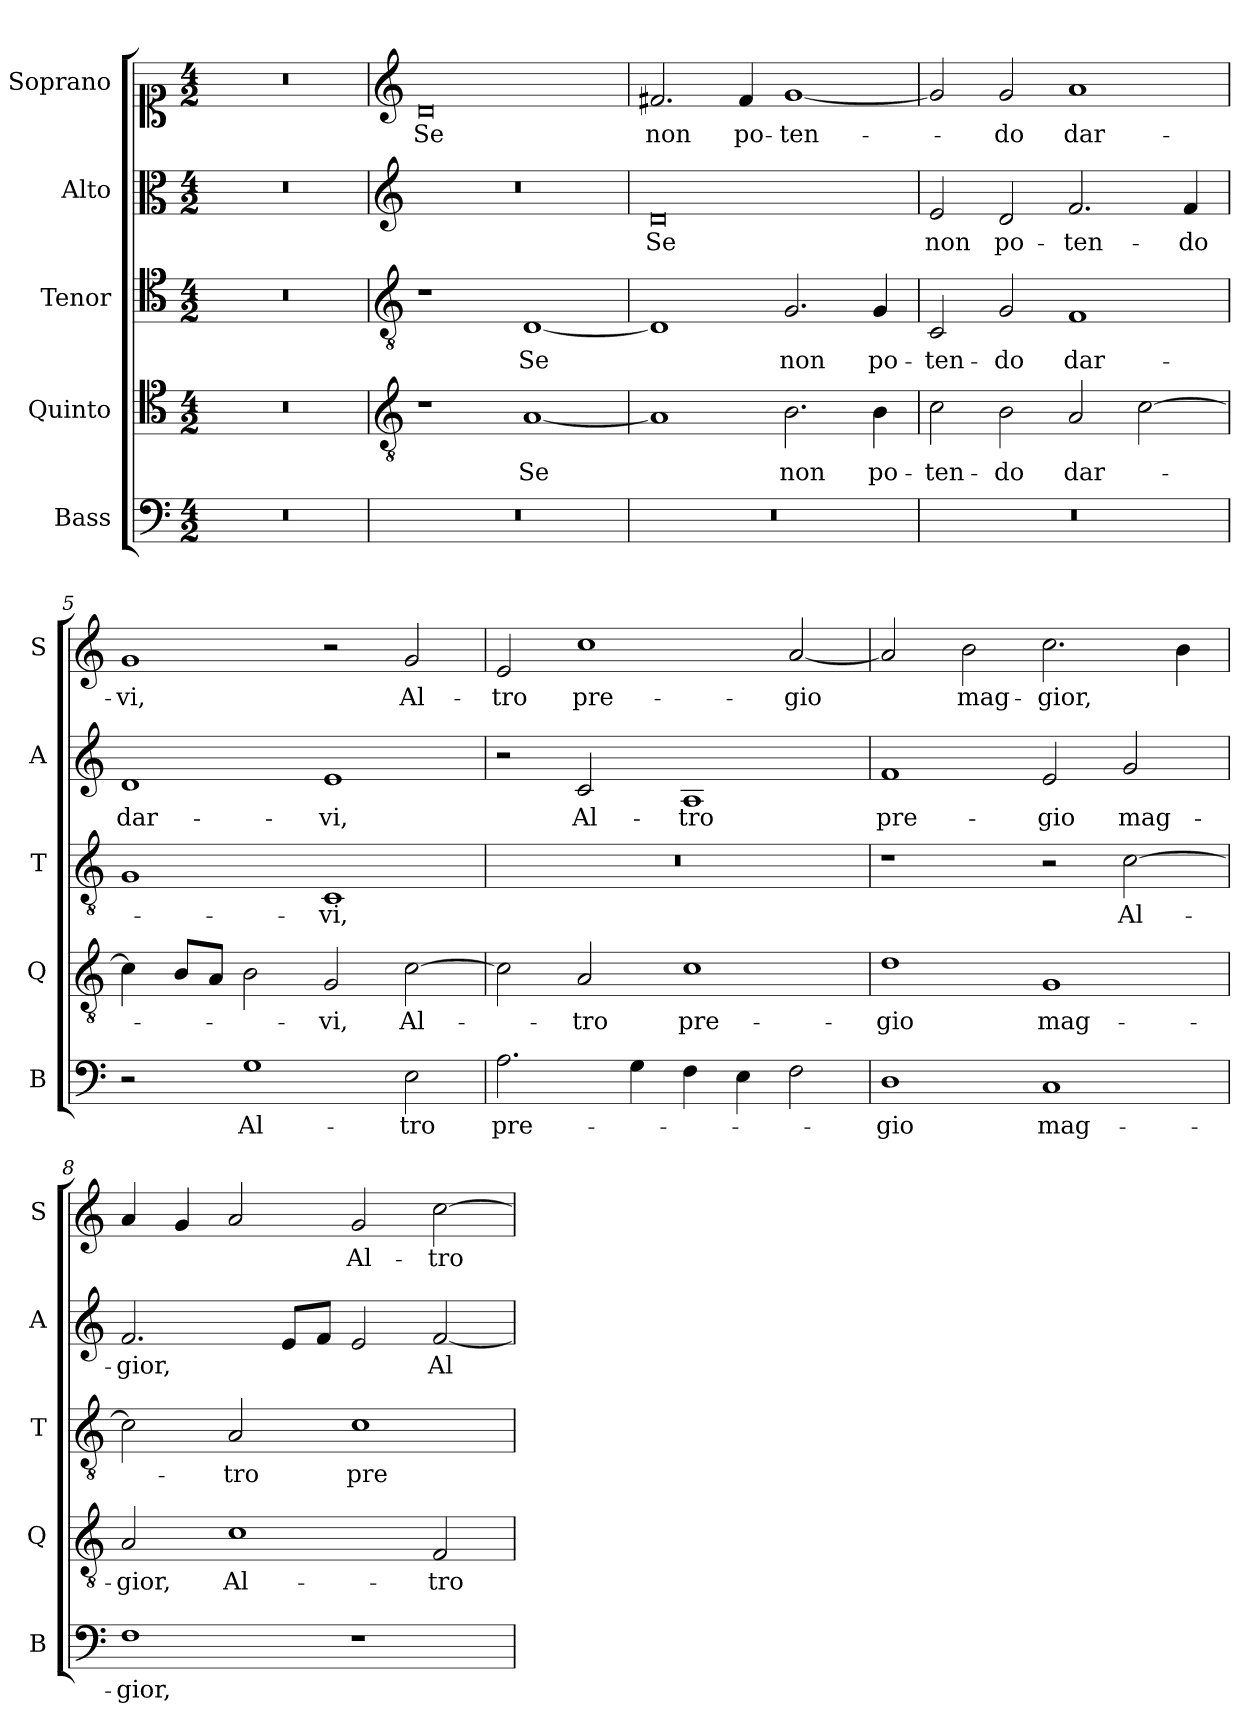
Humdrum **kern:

**kern	**text	**kern	**text	**kern	**text	**kern	**text	**kern	**text
*part5	*part5	*part4	*part4	*part3	*part3	*part2	*part2	*part1	*part1
*staff5	*staff5	*staff4	*staff4	*staff3	*staff3	*staff2	*staff2	*staff1	*staff1
*I"Bass	*	*I"Quinto	*	*I"Tenor	*	*I"Alto	*	*I"Soprano	*
*I'B	*	*I'Q	*	*I'T	*	*I'A	*	*I'S	*
*clefF4	*	*clefC4	*	*clefC4	*	*clefC3	*	*clefC1	*
*k[]	*	*k[]	*	*k[]	*	*k[]	*	*k[]	*
*C:	*	*C:	*	*C:	*	*C:	*	*C:	*
*M4/2	*	*M4/2	*	*M4/2	*	*M4/2	*	*M4/2	*
=1	=1	=1	=1	=1	=1	=1	=1	=1	=1
0r	.	0r	.	0r	.	0r	.	0r	.
=2	=2	=2	=2	=2	=2	=2	=2	=2	=2
*	*	*clefGv2	*	*clefGv2	*	*clefG2	*	*clefG2	*
!	!	!	!	!	!	!	!	!	!LO:LY:b
0r	.	1r	.	1r	.	0r	.	0d	Se
!	!	!	!LO:LY:b	!	!LO:LY:b	!	!	!	!
.	.	[1A	Se	[1D	Se	.	.	.	.
=3	=3	=3	=3	=3	=3	=3	=3	=3	=3
!	!	!	!	!	!	!	!LO:LY:b	!	!LO:LY:b
0r	.	1A]	.	1D]	.	0d	Se	2.f#X/	non
!	!	!	!	!	!	!	!	!	!LO:LY:b
.	.	.	.	.	.	.	.	4f#/	po-
!	!	!	!LO:LY:b	!	!LO:LY:b	!	!	!	!LO:LY:b
.	.	2.B\	non	2.G/	non	.	.	[1g	-ten-
!	!	!	!LO:LY:b	!	!LO:LY:b	!	!	!	!
.	.	4B\	po-	4G/	po-	.	.	.	.
=4	=4	=4	=4	=4	=4	=4	=4	=4	=4
!	!	!	!LO:LY:b	!	!LO:LY:b	!	!LO:LY:b	!	!
0r	.	2c\	-ten-	2C/	-ten-	2e/	non	2g/]	.
!	!	!	!LO:LY:b	!	!LO:LY:b	!	!LO:LY:b	!	!LO:LY:b
.	.	2B\	-do	2G/	-do	2d/	po-	2g/	-do
!	!	!	!LO:LY:b	!	!LO:LY:b	!	!LO:LY:b	!	!LO:LY:b
.	.	2A/	dar-	1F	dar-	2.f/	-ten-	1a	dar-
.	.	[2c\	.	.	.	.	.	.	.
!	!	!	!	!	!	!	!LO:LY:b	!	!
.	.	.	.	.	.	4f/	-do	.	.
!!LO:LB:g=z
=5	=5	=5	=5	=5	=5	=5	=5	=5	=5
!	!	!	!	!	!	!	!LO:LY:b	!	!LO:LY:b
2r	.	4c\]	.	1G	.	1d	dar-	1g	-vi,
.	.	8B/L	.	.	.	.	.	.	.
.	.	8A/J	.	.	.	.	.	.	.
!	!LO:LY:b	!	!	!	!	!	!	!	!
1G	Al-	2B\	.	.	.	.	.	.	.
!	!	!	!LO:LY:b	!	!LO:LY:b	!	!LO:LY:b	!	!
.	.	2G/	-vi,	1C	-vi,	1e	-vi,	2r	.
!	!LO:LY:b	!	!LO:LY:b	!	!	!	!	!	!LO:LY:b
2E\	-tro	[2c\	Al-	.	.	.	.	2g/	Al-
=6	=6	=6	=6	=6	=6	=6	=6	=6	=6
!	!LO:LY:b	!	!	!	!	!	!	!	!LO:LY:b
2.A\	pre-	2c\]	.	0r	.	2r	.	2e/	-tro
!	!	!	!LO:LY:b	!	!	!	!LO:LY:b	!	!LO:LY:b
.	.	2A/	-tro	.	.	2c/	Al-	1cc	pre-
4G\	.	.	.	.	.	.	.	.	.
!	!	!	!LO:LY:b	!	!	!	!LO:LY:b	!	!
4F\	.	1c	pre-	.	.	1A	-tro	.	.
4E\	.	.	.	.	.	.	.	.	.
!	!	!	!	!	!	!	!	!	!LO:LY:b
2F\	.	.	.	.	.	.	.	[2a/	-gio
=7	=7	=7	=7	=7	=7	=7	=7	=7	=7
!	!LO:LY:b	!	!LO:LY:b	!	!	!	!LO:LY:b	!	!
1D	-gio	1d	-gio	1r	.	1f	pre-	2a/]	.
!	!	!	!	!	!	!	!	!	!LO:LY:b
.	.	.	.	.	.	.	.	2b\	mag-
!	!LO:LY:b	!	!LO:LY:b	!	!	!	!LO:LY:b	!	!LO:LY:b
1C	mag-	1G	mag-	2r	.	2e/	-gio	2.cc\	-gior,
!	!	!	!	!	!LO:LY:b	!	!LO:LY:b	!	!
.	.	.	.	[2c\	Al-	2g/	mag-	.	.
.	.	.	.	.	.	.	.	4b\	.
=8	=8	=8	=8	=8	=8	=8	=8	=8	=8
!	!LO:LY:b	!	!LO:LY:b	!	!	!	!LO:LY:b	!	!
1F	-gior,	2A/	-gior,	2c\]	.	2.f/	-gior,	4a/	.
.	.	.	.	.	.	.	.	4g/	.
!	!	!	!LO:LY:b	!	!LO:LY:b	!	!	!	!
.	.	1c	Al-	2A/	-tro	.	.	2a/	.
.	.	.	.	.	.	8e/L	.	.	.
.	.	.	.	.	.	8f/J	.	.	.
!	!	!	!	!	!LO:LY:b	!	!	!	!LO:LY:b
1r	.	.	.	1c	pre-	2e/	.	2g/	Al-
!	!	!	!LO:LY:b	!	!	!	!LO:LY:b	!	!LO:LY:b
.	.	2F/	-tro	.	.	[2f/	Al-	[2cc\	-tro
=	=	=	=	=	=	=	=	=	=
*-	*-	*-	*-	*-	*-	*-	*-	*-	*-
